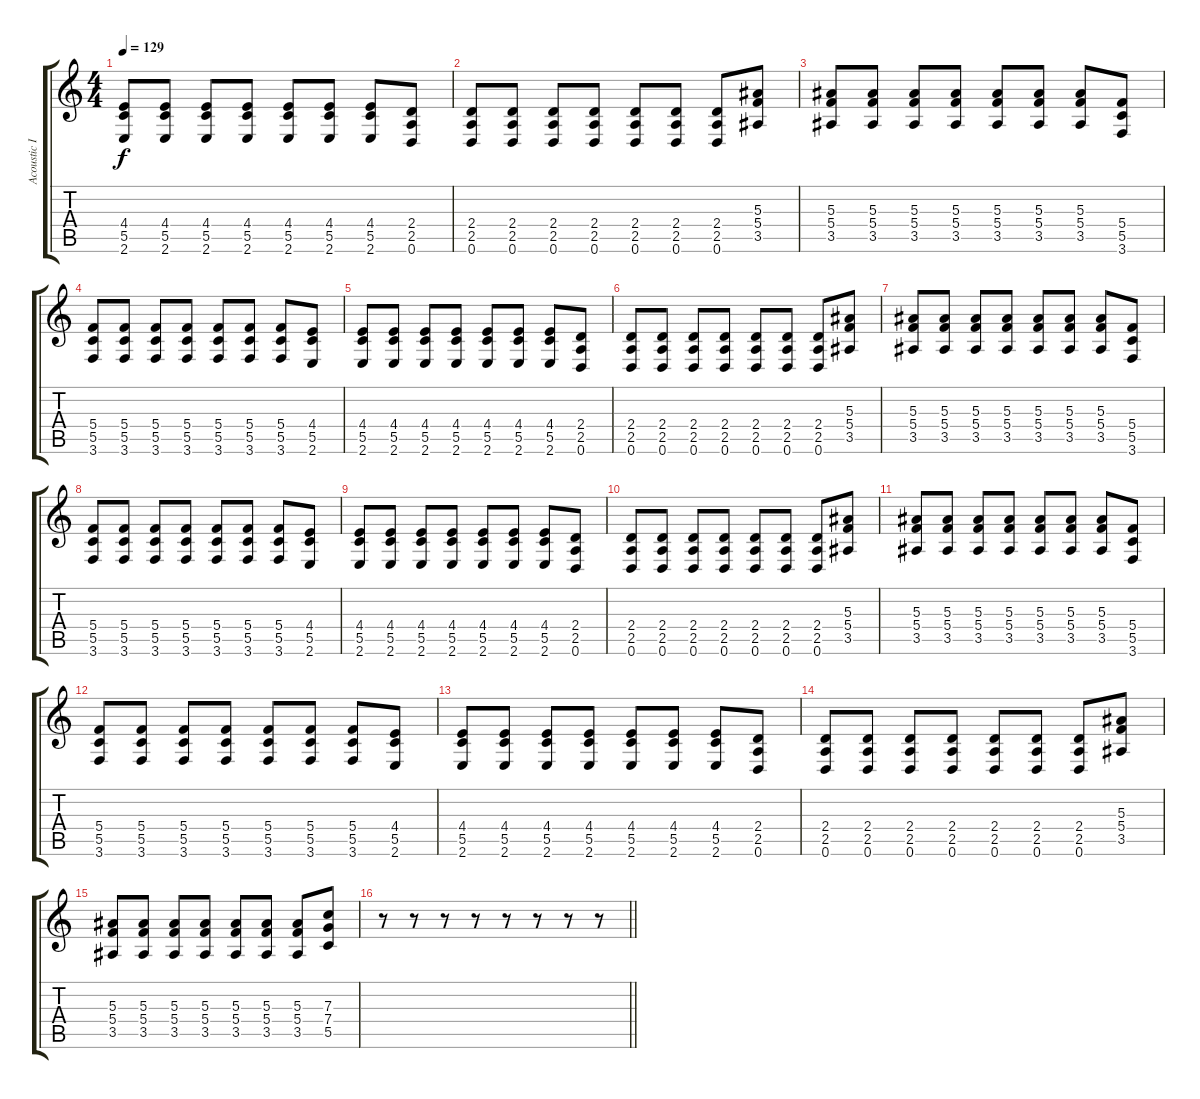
\track ("Acoustic I - 12 String" "Acoustic I") {instrument acousticguitarsteel}
\staff {score tabs}
\tuning (D4 A3 F3 C3 G2 D2) {hide}
\ts (4 4)
\tempo 129
\clef g2
\ks c
(4.4 5.5 2.6).8{dy f} (4.4 5.5 2.6).8 (4.4 5.5 2.6).8 (4.4 5.5 2.6).8 (4.4 5.5 2.6).8 (4.4 5.5 2.6).8 (4.4 5.5 2.6).8 (2.4 2.5 0.6).8 |
(2.4 2.5 0.6).8 (2.4 2.5 0.6).8 (2.4 2.5 0.6).8 (2.4 2.5 0.6).8 (2.4 2.5 0.6).8 (2.4 2.5 0.6).8 (2.4 2.5 0.6).8 (5.3 5.4 3.5).8 |
(5.3 5.4 3.5).8 (5.3 5.4 3.5).8 (5.3 5.4 3.5).8 (5.3 5.4 3.5).8 (5.3 5.4 3.5).8 (5.3 5.4 3.5).8 (5.3 5.4 3.5).8 (5.4 5.5 3.6).8 |
(5.4 5.5 3.6).8 (5.4 5.5 3.6).8 (5.4 5.5 3.6).8 (5.4 5.5 3.6).8 (5.4 5.5 3.6).8 (5.4 5.5 3.6).8 (5.4 5.5 3.6).8 (4.4 5.5 2.6).8 |
(4.4 5.5 2.6).8 (4.4 5.5 2.6).8 (4.4 5.5 2.6).8 (4.4 5.5 2.6).8 (4.4 5.5 2.6).8 (4.4 5.5 2.6).8 (4.4 5.5 2.6).8 (2.4 2.5 0.6).8 |
(2.4 2.5 0.6).8 (2.4 2.5 0.6).8 (2.4 2.5 0.6).8 (2.4 2.5 0.6).8 (2.4 2.5 0.6).8 (2.4 2.5 0.6).8 (2.4 2.5 0.6).8 (5.3 5.4 3.5).8 |
(5.3 5.4 3.5).8 (5.3 5.4 3.5).8 (5.3 5.4 3.5).8 (5.3 5.4 3.5).8 (5.3 5.4 3.5).8 (5.3 5.4 3.5).8 (5.3 5.4 3.5).8 (5.4 5.5 3.6).8 |
(5.4 5.5 3.6).8 (5.4 5.5 3.6).8 (5.4 5.5 3.6).8 (5.4 5.5 3.6).8 (5.4 5.5 3.6).8 (5.4 5.5 3.6).8 (5.4 5.5 3.6).8 (4.4 5.5 2.6).8 |
(4.4 5.5 2.6).8 (4.4 5.5 2.6).8 (4.4 5.5 2.6).8 (4.4 5.5 2.6).8 (4.4 5.5 2.6).8 (4.4 5.5 2.6).8 (4.4 5.5 2.6).8 (2.4 2.5 0.6).8 |
(2.4 2.5 0.6).8 (2.4 2.5 0.6).8 (2.4 2.5 0.6).8 (2.4 2.5 0.6).8 (2.4 2.5 0.6).8 (2.4 2.5 0.6).8 (2.4 2.5 0.6).8 (5.3 5.4 3.5).8 |
(5.3 5.4 3.5).8 (5.3 5.4 3.5).8 (5.3 5.4 3.5).8 (5.3 5.4 3.5).8 (5.3 5.4 3.5).8 (5.3 5.4 3.5).8 (5.3 5.4 3.5).8 (5.4 5.5 3.6).8 |
(5.4 5.5 3.6).8 (5.4 5.5 3.6).8 (5.4 5.5 3.6).8 (5.4 5.5 3.6).8 (5.4 5.5 3.6).8 (5.4 5.5 3.6).8 (5.4 5.5 3.6).8 (4.4 5.5 2.6).8 |
(4.4 5.5 2.6).8 (4.4 5.5 2.6).8 (4.4 5.5 2.6).8 (4.4 5.5 2.6).8 (4.4 5.5 2.6).8 (4.4 5.5 2.6).8 (4.4 5.5 2.6).8 (2.4 2.5 0.6).8 |
(2.4 2.5 0.6).8 (2.4 2.5 0.6).8 (2.4 2.5 0.6).8 (2.4 2.5 0.6).8 (2.4 2.5 0.6).8 (2.4 2.5 0.6).8 (2.4 2.5 0.6).8 (5.3 5.4 3.5).8 |
(5.3 5.4 3.5).8 (5.3 5.4 3.5).8 (5.3 5.4 3.5).8 (5.3 5.4 3.5).8 (5.3 5.4 3.5).8 (5.3 5.4 3.5).8 (5.3 5.4 3.5).8 (7.3 7.4 5.5).8 |
\barLineRight lightlight
r.8 r.8 r.8 r.8 r.8 r.8 r.8 r.8
